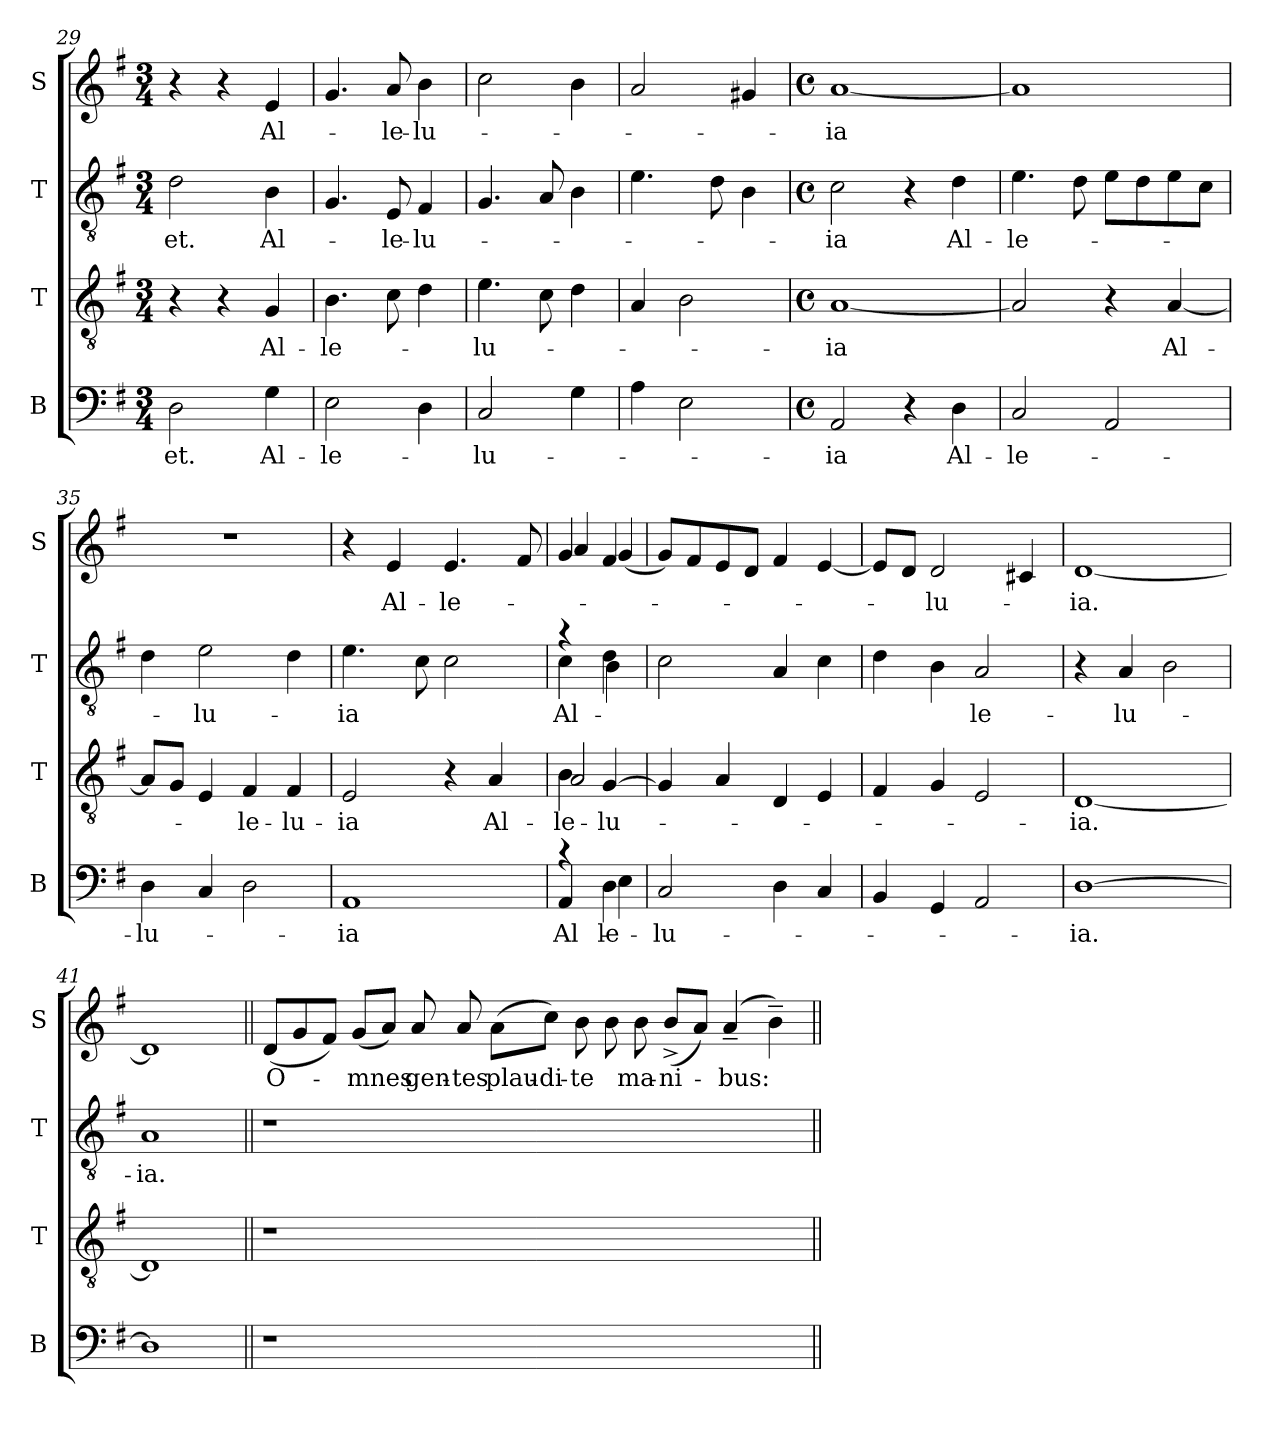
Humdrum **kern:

**kern	**text	**kern	**text	**kern	**text	**kern	**text
*part4	*part4	*part3	*part3	*part2	*part2	*part1	*part1
*staff4	*staff4	*staff3	*staff3	*staff2	*staff2	*staff1	*staff1
*I"B	*	*I"T	*	*I"T	*	*I"S	*
*I'B	*	*I'T	*	*I'T	*	*I'S	*
*clefF4	*	*clefGv2	*	*clefGv2	*	*clefG2	*
*k[f#]	*	*k[f#]	*	*k[f#]	*	*k[f#]	*
*G:	*	*G:	*	*G:	*	*G:	*
*M3/4	*	*M3/4	*	*M3/4	*	*M3/4	*
=29	=29	=29	=29	=29	=29	=29	=29
!	!LO:LY:b	!	!	!	!LO:LY:b	!	!
2D\	-et.	4r	.	2d\	-et.	4r	.
.	.	4r	.	.	.	4r	.
!	!LO:LY:b	!	!LO:LY:b	!	!LO:LY:b	!	!LO:LY:b
4G\	Al-	4G/	Al-	4B\	Al-	4e/	Al-
=30	=30	=30	=30	=30	=30	=30	=30
!	!LO:LY:b	!	!LO:LY:b	!	!	!	!
2E\	-le-	4.B\	-le-	4.G/	.	4.g/	.
!	!	!	!	!	!LO:LY:b	!	!LO:LY:b
.	.	8c\	.	8E/	-le-	8a/	-le-
!	!	!	!	!	!LO:LY:b	!	!LO:LY:b
4D\	.	4d\	.	4F#/	-lu-	4b\	-lu-
=31	=31	=31	=31	=31	=31	=31	=31
!	!LO:LY:b	!	!LO:LY:b	!	!	!	!
2C/	-lu-	4.e\	-lu-	4.G/	.	2cc\	.
.	.	8c\	.	8A/	.	.	.
4G\	.	4d\	.	4B\	.	4b\	.
!!LO:LB:g=z
=32	=32	=32	=32	=32	=32	=32	=32
4A\	.	4A/	.	4.e\	.	2a/	.
2E\	.	2B\	.	.	.	.	.
.	.	.	.	8d\	.	.	.
.	.	.	.	4B\	.	4g#X/	.
=33	=33	=33	=33	=33	=33	=33	=33
*M4/4	*	*M4/4	*	*M4/4	*	*M4/4	*
*met(c)	*	*met(c)	*	*met(c)	*	*met(c)	*
!	!LO:LY:b	!	!LO:LY:b	!	!LO:LY:b	!	!LO:LY:b
2AA/	-ia	[<1A	-ia	2c\	-ia	[<1a	-ia
4r	.	.	.	4r	.	.	.
!	!LO:LY:b	!	!	!	!LO:LY:b	!	!
4D\	Al-	.	.	4d\	Al-	.	.
=34	=34	=34	=34	=34	=34	=34	=34
!	!LO:LY:b	!	!	!	!LO:LY:b	!	!
2C/	-le-	2A/]	.	4.e\	-le-	1a]	.
.	.	.	.	8d\	.	.	.
2AA/	.	4r	.	8e\L	.	.	.
.	.	.	.	8d\	.	.	.
!	!	!	!LO:LY:b	!	!	!	!
.	.	[<4A/	Al-	8e\	.	.	.
.	.	.	.	8c\J	.	.	.
=35	=35	=35	=35	=35	=35	=35	=35
!	!LO:LY:b	!	!	!	!	!	!
4D\	-lu-	8A/L]	.	4d\	.	1r	.
.	.	8G/J	.	.	.	.	.
!	!	!	!	!	!LO:LY:b	!	!
4C/	.	4E/	.	2e\	-lu-	.	.
!	!	!	!LO:LY:b	!	!	!	!
2D\	.	4F#/	-le-	.	.	.	.
!	!	!	!LO:LY:b	!	!	!	!
.	.	4F#/	-lu-	4d\	.	.	.
=36	=36	=36	=36	=36	=36	=36	=36
!	!LO:LY:b	!	!LO:LY:b	!	!LO:LY:b	!	!
1AA	-ia	2E/	-ia	4.e\	-ia	4r	.
!	!	!	!	!	!	!	!LO:LY:b
.	.	.	.	.	.	4e/	Al-
.	.	.	.	8c\	.	.	.
!	!	!	!	!	!	!	!LO:LY:b
.	.	4r	.	2c\	.	4.e/	-le-
!	!	!	!LO:LY:b	!	!	!	!
.	.	4A/	Al-	.	.	.	.
.	.	.	.	.	.	8f#/	.
!!LO:PB:g=z
=37	=37	=37	=37	=37	=37	=37	=37
*^	*	*	*	*	*	*	*
!	!	!LO:LY:b	!	!LO:LY:b	!	!LO:LY:b	!	!
*	*	*	*^	*	*^	*	*^	*
4rc	4AA/	-Al-	4B\	2A/	-le-	4ra	4c\	Al-	4g/	4a/	.
!	!	!LO:LY:b:rj	!	!	!LO:LY:b	!	!	!	!	!	!
4D\	4E\	le-	[<4G/	.	-lu-	4d\	4B\	.	4f#/	(<4g/	.
*	*	*	*v	*v	*	*	*	*	*	*	*
=38	=38	=38	=38	=38	=38	=38	=38	=38	=38	=38
!	!	!LO:LY:b	!	!	!	!	!	!	!	!
*	*	*	*	*	*v	*v	*	*	*	*
*v	*v	*	*	*	*	*	*v	*v	*
2C/	-lu-	4G/]	.	2c\	.	8g/L)	.
.	.	.	.	.	.	8f#/	.
.	.	4A/	.	.	.	8e/	.
.	.	.	.	.	.	8d/J	.
4D\	.	4D/	.	4A/	.	4f#/	.
4C/	.	4E/	.	4c\	.	[<4e/	.
=39	=39	=39	=39	=39	=39	=39	=39
4BB/	.	4F#/	.	4d\	.	8e/L]	.
.	.	.	.	.	.	8d/J	.
!	!	!	!	!	!	!	!LO:LY:b
4GG/	.	4G/	.	4B\	.	2d/	-lu-
!	!	!	!	!	!LO:LY:b	!	!
2AA/	.	2E/	.	2A/	-le-	.	.
.	.	.	.	.	.	4c#X/	.
=40	=40	=40	=40	=40	=40	=40	=40
!	!LO:LY:b	!	!LO:LY:b	!	!	!	!LO:LY:b
[>1D	-ia.	[<1D	-ia.	4r	.	[<1d	-ia.
!	!	!	!	!	!LO:LY:b	!	!
.	.	.	.	4A/	-lu-	.	.
.	.	.	.	2B\	.	.	.
=41	=41	=41	=41	=41	=41	=41	=41
!	!	!	!	!	!LO:LY:b	!	!
1D]	.	1D]	.	1A	-ia.	1d]	.
=42||	=42||	=42||	=42||	=42||	=42||	=42||	=42||
!LO:N:vis=1	!	!LO:N:vis=1	!	!LO:N:vis=1	!	!	!LO:LY:b
1r	.	1r	.	1r	.	(<8d/L	O-
.	.	.	.	.	.	8g/	.
.	.	.	.	.	.	8f#/J)	.
!	!	!	!	!	!	!	!LO:LY:b
.	.	.	.	.	.	(<8g/L	-mnes
.	.	.	.	.	.	8a/J)	.
!	!	!	!	!	!	!	!LO:LY:b
.	.	.	.	.	.	8a/	gen-
!	!	!	!	!	!	!	!LO:LY:b:rj
.	.	.	.	.	.	8a/	-tes
!	!	!	!	!	!	!	!LO:LY:b
.	.	.	.	.	.	(>8a\L	plau-
!	!	!	!	!	!	!	!LO:LY:b
1ryy	.	1ryy	.	1ryy	.	8cc\J)	-di-
!	!	!	!	!	!	!	!LO:LY:b
.	.	.	.	.	.	8b\	-te
.	.	.	.	.	.	8b\	.
!	!	!	!	!	!	!	!LO:LY:b
.	.	.	.	.	.	8b\	ma-
!	!	!	!	!	!	!	!LO:LY:b:rj
.	.	.	.	.	.	(<8b^</L	-ni-
.	.	.	.	.	.	8a/J)	.
!	!	!	!	!	!	!	!LO:LY:b
.	.	.	.	.	.	(4a~</	-bus:
4ryy	.	4ryy	.	4ryy	.	4b~>\)	.
=||	=||	=||	=||	=||	=||	=||	=||
*-	*-	*-	*-	*-	*-	*-	*-
